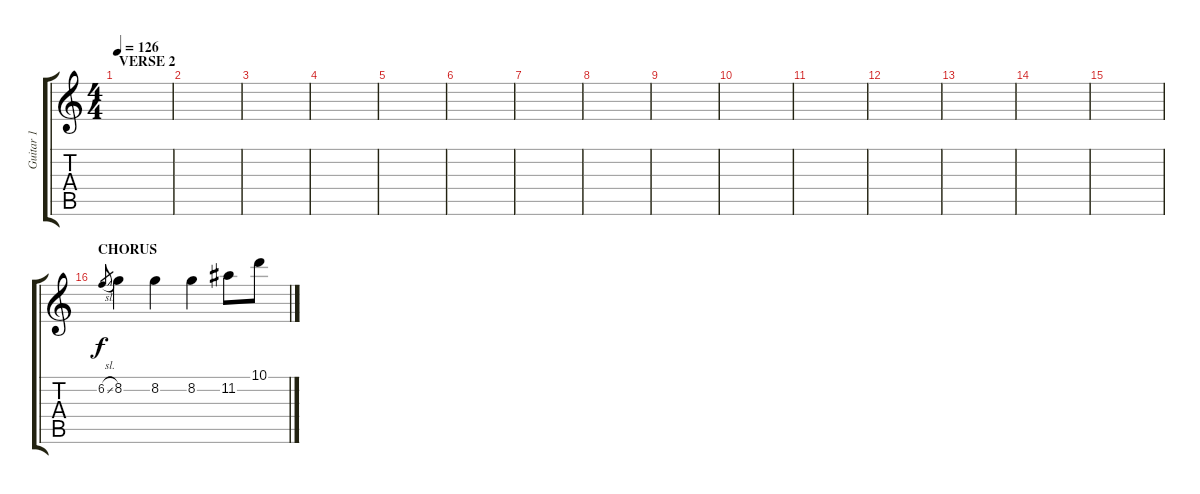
\track ("Guitar 1" "Guitar 1") {instrument distortionguitar}
\staff {score tabs}
\tuning (E4 B3 G3 D3 A2 E2) {hide}
\ts (4 4)
\section ("" "VERSE 2")
\tempo 126
\clef g2
\ks c
|
|
|
|
|
|
|
|
|
|
|
|
|
|
|
\section ("" "CHORUS")
6.2{sl}.8{gr} 8.2.4 8.2.4 8.2.4 11.2.8 10.1.8
